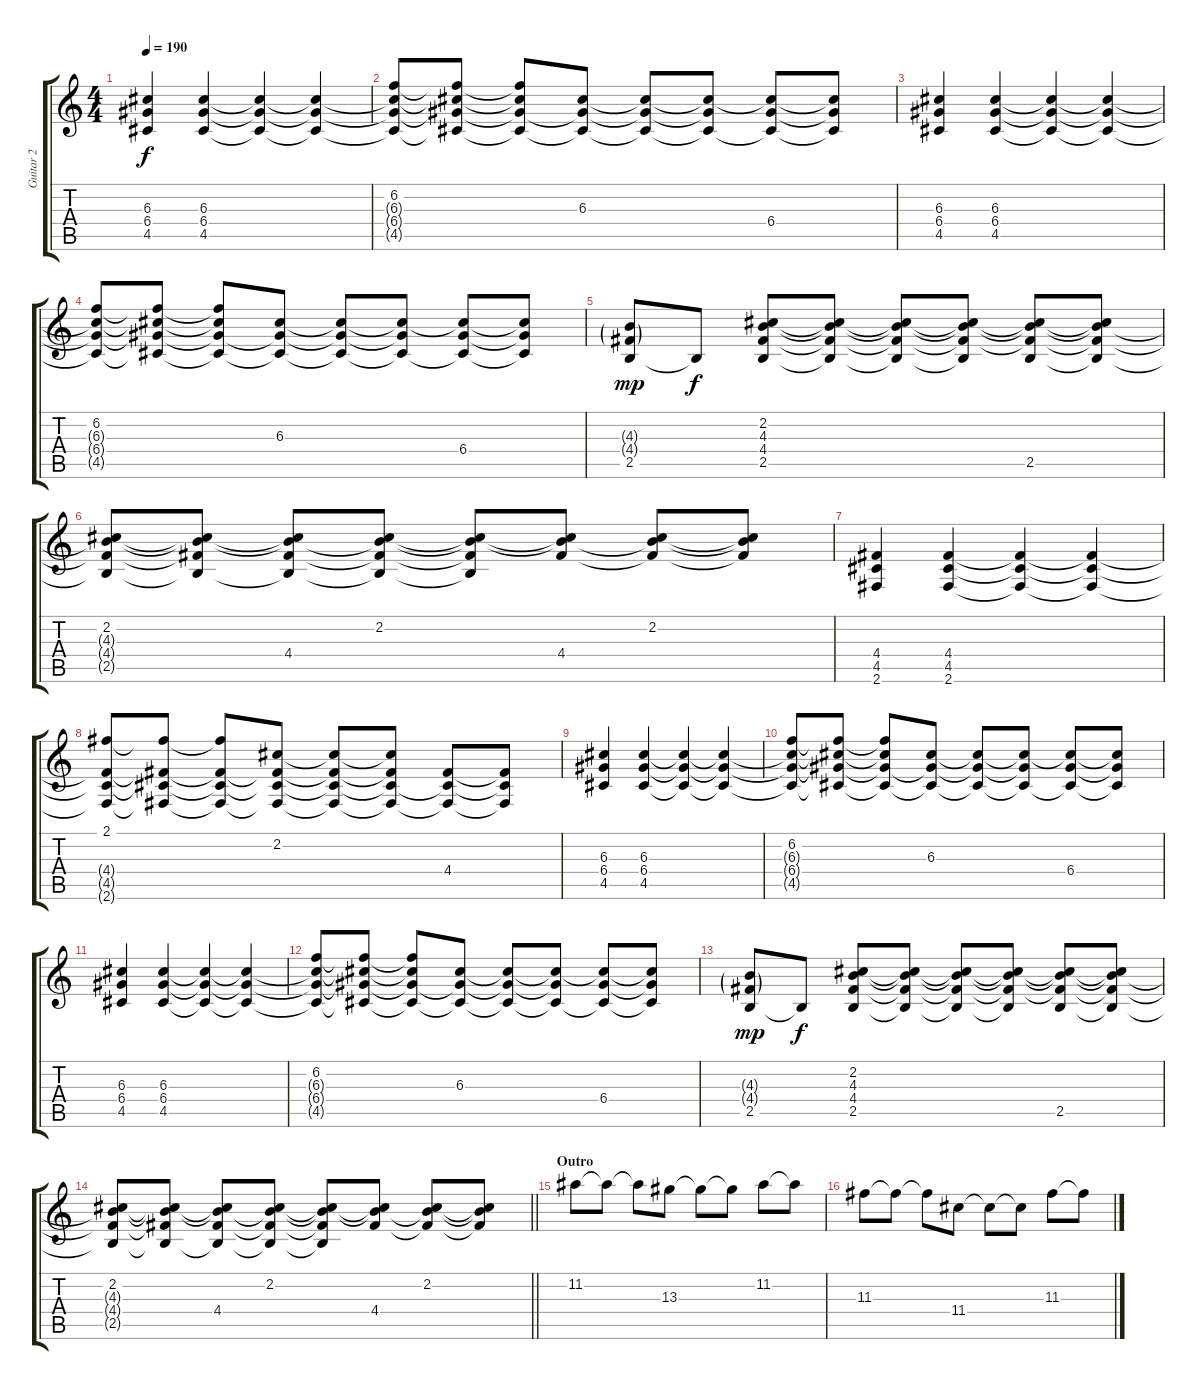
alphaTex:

\track ("Guitar 2" "Guitar 2") {instrument distortionguitar}
\staff {score tabs}
\tuning (E4 B3 G3 D3 A2 E2) {hide}
\ts (4 4)
\tempo 190
\clef g2
\ks c
(6.3 6.4 4.5).4{dy f} (6.3 6.4 4.5).4 (6.3{t} 6.4{t} 4.5{t}).4 (6.3{t} 6.4{t} 4.5{t}).4 |
(6.2 6.3{t} 6.4{t} 4.5{t}).8 (6.2{t} 6.3{t} 6.4{t} 4.5{t}).8 (6.2{t} 6.3{t} 6.4{t} 4.5{t}).8 (6.3 6.4{t} 4.5{t}).8 (6.3{t} 6.4{t} 4.5{t}).8 (6.3{t} 6.4{t} 4.5{t}).8 (6.3{t} 6.4 4.5{t}).8 (6.3{t} 6.4{t} 4.5{t}).8 |
(6.3 6.4 4.5).4 (6.3 6.4 4.5).4 (6.3{t} 6.4{t} 4.5{t}).4 (6.3{t} 6.4{t} 4.5{t}).4 |
(6.2 6.3{t} 6.4{t} 4.5{t}).8 (6.2{t} 6.3{t} 6.4{t} 4.5{t}).8 (6.2{t} 6.3{t} 6.4{t} 4.5{t}).8 (6.3 6.4{t} 4.5{t}).8 (6.3{t} 6.4{t} 4.5{t}).8 (6.3{t} 6.4{t} 4.5{t}).8 (6.3{t} 6.4 4.5{t}).8 (6.3{t} 6.4{t} 4.5{t}).8 |
(4.3{g} 4.4{g} 2.5).8{dy mp} 2.5{t}.8{dy f} (2.2 4.3 4.4 2.5).8 (2.2{t} 4.3{t} 4.4{t} 2.5{t}).8 (2.2{t} 4.3{t} 4.4{t} 2.5{t}).8 (2.2{t} 4.3{t} 4.4{t} 2.5{t}).8 (2.2{t} 4.3{t} 4.4{t} 2.5).8 (2.2{t} 4.3{t} 4.4{t} 2.5{t}).8 |
(2.2 4.3{t} 4.4{t} 2.5{t}).8 (2.2{t} 4.3{t} 4.4{t} 2.5{t}).8 (2.2{t} 4.3{t} 4.4 2.5{t}).8 (2.2 4.3{t} 4.4{t} 2.5{t}).8 (2.2{t} 4.3{t} 4.4{t} 2.5{t}).8 (2.2{t} 4.3{t} 4.4).8 (2.2 4.3{t} 4.4{t}).8 (2.2{t} 4.3{t} 4.4{t}).8 |
(4.4 4.5 2.6).4 (4.4 4.5 2.6).4 (4.4{t} 4.5{t} 2.6{t}).4 (4.4{t} 4.5{t} 2.6{t}).4 |
(2.1 4.4{t} 4.5{t} 2.6{t}).8 (2.1{t} 4.4{t} 4.5{t} 2.6{t}).8 (2.1{t} 4.4{t} 4.5{t} 2.6{t}).8 (2.2 4.4{t} 4.5{t} 2.6{t}).8 (2.2{t} 4.4{t} 4.5{t} 2.6{t}).8 (2.2{t} 4.4{t} 4.5{t} 2.6{t}).8 (4.4 4.5{t} 2.6{t}).8 (4.4{t} 4.5{t} 2.6{t}).8 |
(6.3 6.4 4.5).4 (6.3 6.4 4.5).4 (6.3{t} 6.4{t} 4.5{t}).4 (6.3{t} 6.4{t} 4.5{t}).4 |
(6.2 6.3{t} 6.4{t} 4.5{t}).8 (6.2{t} 6.3{t} 6.4{t} 4.5{t}).8 (6.2{t} 6.3{t} 6.4{t} 4.5{t}).8 (6.3 6.4{t} 4.5{t}).8 (6.3{t} 6.4{t} 4.5{t}).8 (6.3{t} 6.4{t} 4.5{t}).8 (6.3{t} 6.4 4.5{t}).8 (6.3{t} 6.4{t} 4.5{t}).8 |
(6.3 6.4 4.5).4 (6.3 6.4 4.5).4 (6.3{t} 6.4{t} 4.5{t}).4 (6.3{t} 6.4{t} 4.5{t}).4 |
(6.2 6.3{t} 6.4{t} 4.5{t}).8 (6.2{t} 6.3{t} 6.4{t} 4.5{t}).8 (6.2{t} 6.3{t} 6.4{t} 4.5{t}).8 (6.3 6.4{t} 4.5{t}).8 (6.3{t} 6.4{t} 4.5{t}).8 (6.3{t} 6.4{t} 4.5{t}).8 (6.3{t} 6.4 4.5{t}).8 (6.3{t} 6.4{t} 4.5{t}).8 |
(4.3{g} 4.4{g} 2.5).8{dy mp} 2.5{t}.8{dy f} (2.2 4.3 4.4 2.5).8 (2.2{t} 4.3{t} 4.4{t} 2.5{t}).8 (2.2{t} 4.3{t} 4.4{t} 2.5{t}).8 (2.2{t} 4.3{t} 4.4{t} 2.5{t}).8 (2.2{t} 4.3{t} 4.4{t} 2.5).8 (2.2{t} 4.3{t} 4.4{t} 2.5{t}).8 |
\barLineRight lightlight
(2.2 4.3{t} 4.4{t} 2.5{t}).8 (2.2{t} 4.3{t} 4.4{t} 2.5{t}).8 (2.2{t} 4.3{t} 4.4 2.5{t}).8 (2.2 4.3{t} 4.4{t} 2.5{t}).8 (2.2{t} 4.3{t} 4.4{t} 2.5{t}).8 (2.2{t} 4.3{t} 4.4).8 (2.2 4.3{t} 4.4{t}).8 (2.2{t} 4.3{t} 4.4{t}).8 |
\section ("" "Outro")
11.2.8 11.2{t}.8 11.2{t}.8 13.3.8 13.3{t}.8 13.3{t}.8 11.2.8 11.2{t}.8 |
11.3.8 11.3{t}.8 11.3{t}.8 11.4.8 11.4{t}.8 11.4{t}.8 11.3.8 11.3{t}.8
